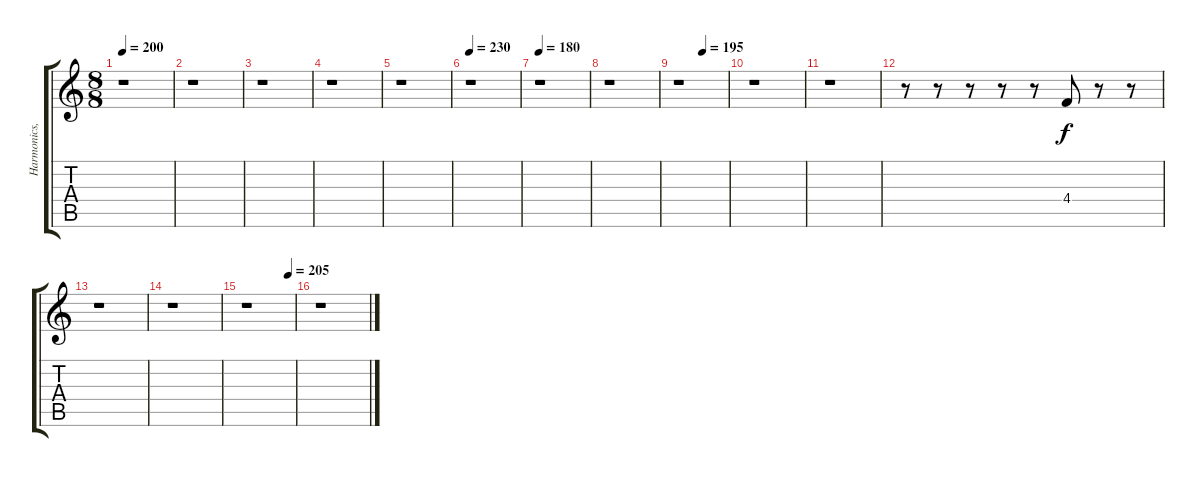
\track ("Harmonics, Fills" "Harmonics,") {instrument distortionguitar}
\staff {score tabs}
\tuning (Eb4 Bb3 Gb3 Db3 Ab2 Eb2) {hide}
\ts (8 8)
\tempo 200
\clef g2
\ks c
r.1{dy f} |
r.1 |
r.1 |
r.1 |
r.1 |
\tempo 230
r.1 |
\tempo 180
r.1 |
r.1 |
\tempo (195 0.5)
r.1 |
r.1 |
r.1 |
r.8 r.8 r.8 r.8 r.8 4.4.8 r.8 r.8 |
r.1 |
r.1 |
\tempo (205 0.875)
r.1 |
r.1
